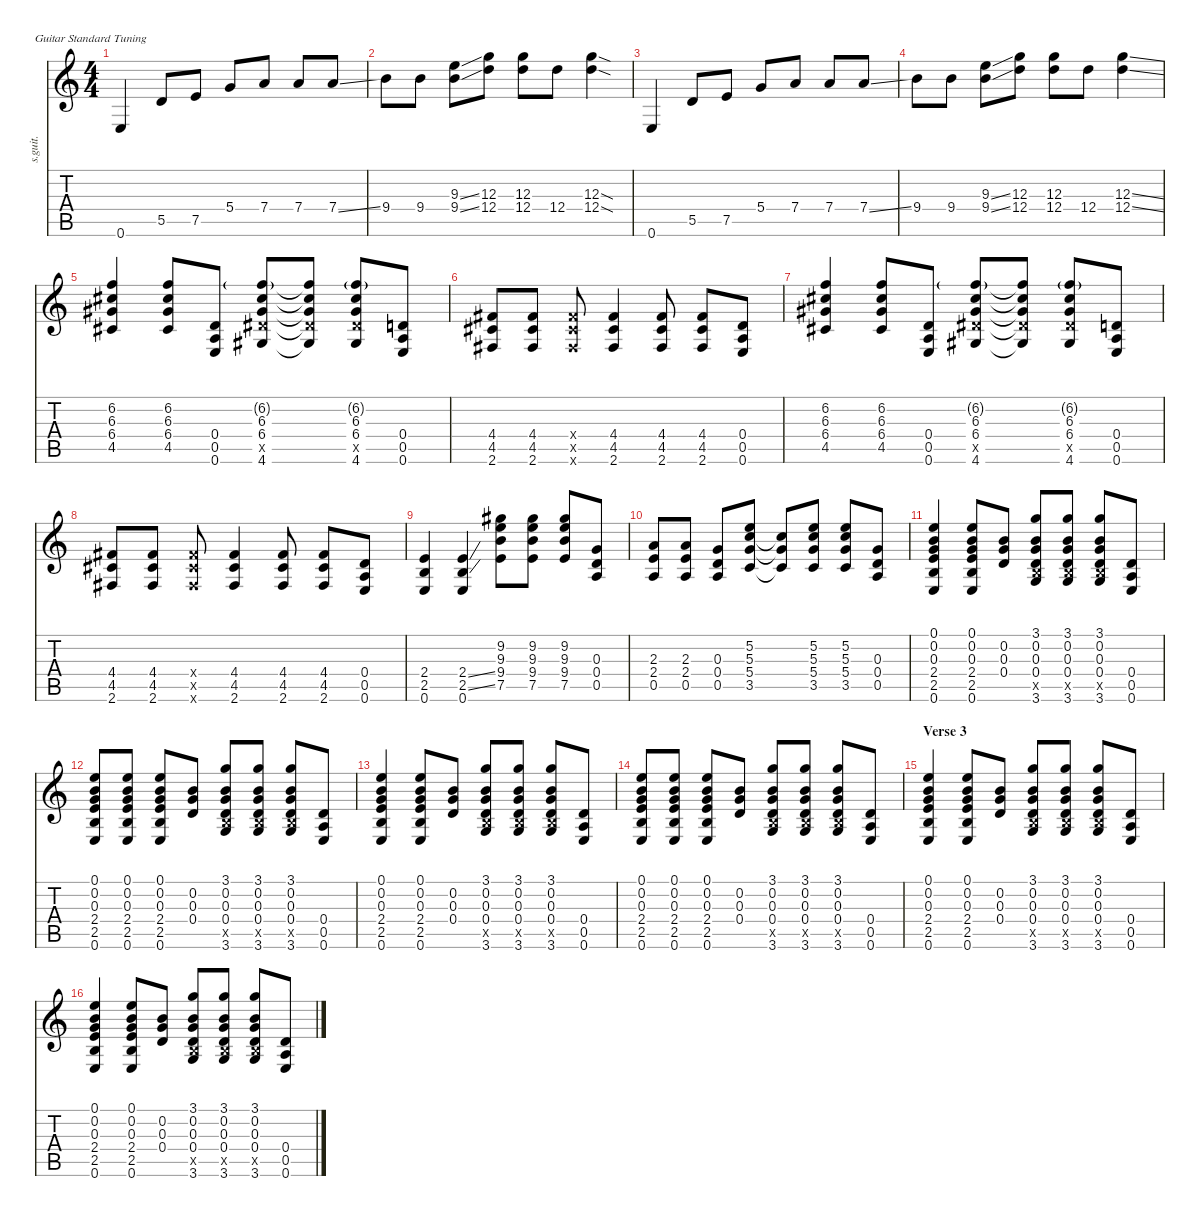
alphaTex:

\defaultSystemsLayout 4
\hideDynamics
\bracketExtendMode nobrackets
\track ("Kurt Cobain - Distortion" "s.guit.") {instrument distortionguitar}
\staff {score tabs}
\tuning (E4 B3 G3 D3 A2 E2)
\ts (4 4)
\tempo (133 hide)
\clef g2
\ks c
0.6.4{lyrics (0 "") lyrics (1 "") lyrics (2 "") lyrics (3 "") lyrics (4 "") dy f} 5.5.8{lyrics (0 "") lyrics (1 "") lyrics (2 "") lyrics (3 "") lyrics (4 "")} 7.5.8{lyrics (0 "") lyrics (1 "") lyrics (2 "") lyrics (3 "") lyrics (4 "")} 5.4.8{lyrics (0 "") lyrics (1 "") lyrics (2 "") lyrics (3 "") lyrics (4 "")} 7.4.8{lyrics (0 "") lyrics (1 "") lyrics (2 "") lyrics (3 "") lyrics (4 "")} 7.4.8{lyrics (0 "") lyrics (1 "") lyrics (2 "") lyrics (3 "") lyrics (4 "")} 7.4{ss}.8{lyrics (0 "") lyrics (1 "") lyrics (2 "") lyrics (3 "") lyrics (4 "")} |
9.4.8{lyrics (0 "") lyrics (1 "") lyrics (2 "") lyrics (3 "") lyrics (4 "")} 9.4.8{lyrics (0 "") lyrics (1 "") lyrics (2 "") lyrics (3 "") lyrics (4 "")} (9.3{ss} 9.4{ss}).8{lyrics (0 "") lyrics (1 "") lyrics (2 "") lyrics (3 "") lyrics (4 "")} (12.3 12.4).8{lyrics (0 "") lyrics (1 "") lyrics (2 "") lyrics (3 "") lyrics (4 "")} (12.3 12.4).8{lyrics (0 "") lyrics (1 "") lyrics (2 "") lyrics (3 "") lyrics (4 "")} 12.4.8{lyrics (0 "") lyrics (1 "") lyrics (2 "") lyrics (3 "") lyrics (4 "")} (12.3{sod} 12.4{sod}).4{lyrics (0 "") lyrics (1 "") lyrics (2 "") lyrics (3 "") lyrics (4 "")} |
0.6.4{lyrics (0 "") lyrics (1 "") lyrics (2 "") lyrics (3 "") lyrics (4 "")} 5.5.8{lyrics (0 "") lyrics (1 "") lyrics (2 "") lyrics (3 "") lyrics (4 "")} 7.5.8{lyrics (0 "") lyrics (1 "") lyrics (2 "") lyrics (3 "") lyrics (4 "")} 5.4.8{lyrics (0 "") lyrics (1 "") lyrics (2 "") lyrics (3 "") lyrics (4 "")} 7.4.8{lyrics (0 "") lyrics (1 "") lyrics (2 "") lyrics (3 "") lyrics (4 "")} 7.4.8{lyrics (0 "") lyrics (1 "") lyrics (2 "") lyrics (3 "") lyrics (4 "")} 7.4{ss}.8{lyrics (0 "") lyrics (1 "") lyrics (2 "") lyrics (3 "") lyrics (4 "")} |
9.4.8{lyrics (0 "") lyrics (1 "") lyrics (2 "") lyrics (3 "") lyrics (4 "")} 9.4.8{lyrics (0 "") lyrics (1 "") lyrics (2 "") lyrics (3 "") lyrics (4 "")} (9.3{ss} 9.4{ss}).8{lyrics (0 "") lyrics (1 "") lyrics (2 "") lyrics (3 "") lyrics (4 "")} (12.3 12.4).8{lyrics (0 "") lyrics (1 "") lyrics (2 "") lyrics (3 "") lyrics (4 "")} (12.3 12.4).8{lyrics (0 "") lyrics (1 "") lyrics (2 "") lyrics (3 "") lyrics (4 "")} 12.4.8{lyrics (0 "") lyrics (1 "") lyrics (2 "") lyrics (3 "") lyrics (4 "")} (12.3{ss} 12.4{ss}).4{lyrics (0 "") lyrics (1 "") lyrics (2 "") lyrics (3 "") lyrics (4 "")} |
(6.2 6.3{acc #} 6.4{acc #} 4.5{acc #}).4{lyrics (0 "") lyrics (1 "") lyrics (2 "") lyrics (3 "") lyrics (4 "")} (6.2 6.3{acc #} 6.4{acc #} 4.5{acc #}).8{lyrics (0 "") lyrics (1 "") lyrics (2 "") lyrics (3 "") lyrics (4 "")} (0.4 0.5 0.6).8{lyrics (0 "") lyrics (1 "") lyrics (2 "") lyrics (3 "") lyrics (4 "")} (6.2{g} 6.3{acc #} 6.4{acc #} 6.5{x acc #} 4.6{acc #}).8{lyrics (0 "") lyrics (1 "") lyrics (2 "") lyrics (3 "") lyrics (4 "")} (6.2{t} 4.6{t acc #} 6.5{x t acc #} 6.4{t acc #} 6.3{t acc #}).8{lyrics (0 "") lyrics (1 "") lyrics (2 "") lyrics (3 "") lyrics (4 "")} (6.2{g} 6.3{acc #} 6.4{acc #} 6.5{x acc #} 4.6{acc #}).8{lyrics (0 "") lyrics (1 "") lyrics (2 "") lyrics (3 "") lyrics (4 "")} (0.4 0.5 0.6).8{lyrics (0 "") lyrics (1 "") lyrics (2 "") lyrics (3 "") lyrics (4 "")} |
(4.4{acc #} 4.5{acc #} 2.6{acc #}).8{lyrics (0 "") lyrics (1 "") lyrics (2 "") lyrics (3 "") lyrics (4 "")} (4.4{acc #} 4.5{acc #} 2.6{acc #}).8{lyrics (0 "") lyrics (1 "") lyrics (2 "") lyrics (3 "") lyrics (4 "")} (4.4{x acc #} 4.5{x acc #} 2.6{x acc #}).8{lyrics (0 "") lyrics (1 "") lyrics (2 "") lyrics (3 "") lyrics (4 "")} (4.4{acc #} 4.5{acc #} 2.6{acc #}).4{lyrics (0 "") lyrics (1 "") lyrics (2 "") lyrics (3 "") lyrics (4 "")} (4.4{acc #} 4.5{acc #} 2.6{acc #}).8{lyrics (0 "") lyrics (1 "") lyrics (2 "") lyrics (3 "") lyrics (4 "")} (4.4{acc #} 4.5{acc #} 2.6{acc #}).8{lyrics (0 "") lyrics (1 "") lyrics (2 "") lyrics (3 "") lyrics (4 "")} (0.4 0.5 0.6).8{lyrics (0 "") lyrics (1 "") lyrics (2 "") lyrics (3 "") lyrics (4 "")} |
(6.2 6.3{acc #} 6.4{acc #} 4.5{acc #}).4{lyrics (0 "") lyrics (1 "") lyrics (2 "") lyrics (3 "") lyrics (4 "")} (6.2 6.3{acc #} 6.4{acc #} 4.5{acc #}).8{lyrics (0 "") lyrics (1 "") lyrics (2 "") lyrics (3 "") lyrics (4 "")} (0.4 0.5 0.6).8{lyrics (0 "") lyrics (1 "") lyrics (2 "") lyrics (3 "") lyrics (4 "")} (6.2{g} 6.3{acc #} 6.4{acc #} 6.5{x acc #} 4.6{acc #}).8{lyrics (0 "") lyrics (1 "") lyrics (2 "") lyrics (3 "") lyrics (4 "")} (6.2{t} 6.3{t acc #} 6.4{t acc #} 6.5{x t acc #} 4.6{t acc #}).8{lyrics (0 "") lyrics (1 "") lyrics (2 "") lyrics (3 "") lyrics (4 "")} (6.2{g} 6.3{acc #} 6.4{acc #} 6.5{x acc #} 4.6{acc #}).8{lyrics (0 "") lyrics (1 "") lyrics (2 "") lyrics (3 "") lyrics (4 "")} (0.4 0.5 0.6).8{lyrics (0 "") lyrics (1 "") lyrics (2 "") lyrics (3 "") lyrics (4 "")} |
(4.4{acc #} 4.5{acc #} 2.6{acc #}).8{lyrics (0 "") lyrics (1 "") lyrics (2 "") lyrics (3 "") lyrics (4 "")} (4.4{acc #} 4.5{acc #} 2.6{acc #}).8{lyrics (0 "") lyrics (1 "") lyrics (2 "") lyrics (3 "") lyrics (4 "")} (4.4{x acc #} 4.5{x acc #} 2.6{x acc #}).8{lyrics (0 "") lyrics (1 "") lyrics (2 "") lyrics (3 "") lyrics (4 "")} (4.4{acc #} 4.5{acc #} 2.6{acc #}).4{lyrics (0 "") lyrics (1 "") lyrics (2 "") lyrics (3 "") lyrics (4 "")} (4.4{acc #} 4.5{acc #} 2.6{acc #}).8{lyrics (0 "") lyrics (1 "") lyrics (2 "") lyrics (3 "") lyrics (4 "")} (4.4{acc #} 4.5{acc #} 2.6{acc #}).8{lyrics (0 "") lyrics (1 "") lyrics (2 "") lyrics (3 "") lyrics (4 "")} (0.4 0.5 0.6).8{lyrics (0 "") lyrics (1 "") lyrics (2 "") lyrics (3 "") lyrics (4 "")} |
(2.4 2.5 0.6).4{lyrics (0 "") lyrics (1 "") lyrics (2 "") lyrics (3 "") lyrics (4 "")} (2.4{ss} 2.5{ss} 0.6).4{lyrics (0 "") lyrics (1 "") lyrics (2 "") lyrics (3 "") lyrics (4 "")} (9.2{acc #} 9.3 9.4 7.5).8{lyrics (0 "") lyrics (1 "") lyrics (2 "") lyrics (3 "") lyrics (4 "")} (9.2{acc #} 9.3 9.4 7.5).8{lyrics (0 "") lyrics (1 "") lyrics (2 "") lyrics (3 "") lyrics (4 "")} (9.2{acc #} 9.3 9.4 7.5).8{lyrics (0 "") lyrics (1 "") lyrics (2 "") lyrics (3 "") lyrics (4 "")} (0.3 0.4 0.5).8{lyrics (0 "") lyrics (1 "") lyrics (2 "") lyrics (3 "") lyrics (4 "")} |
(2.3 2.4 0.5).8{lyrics (0 "") lyrics (1 "") lyrics (2 "") lyrics (3 "") lyrics (4 "")} (2.3 2.4 0.5).8{lyrics (0 "") lyrics (1 "") lyrics (2 "") lyrics (3 "") lyrics (4 "")} (0.3 0.4 0.5).8{lyrics (0 "") lyrics (1 "") lyrics (2 "") lyrics (3 "") lyrics (4 "")} (5.2 5.3 5.4 3.5).8{lyrics (0 "") lyrics (1 "") lyrics (2 "") lyrics (3 "") lyrics (4 "")} (5.3{t} 5.4{t} 3.5{t}).8{lyrics (0 "") lyrics (1 "") lyrics (2 "") lyrics (3 "") lyrics (4 "")} (5.2 5.3 5.4 3.5).8{lyrics (0 "") lyrics (1 "") lyrics (2 "") lyrics (3 "") lyrics (4 "")} (5.2 5.3 5.4 3.5).8{lyrics (0 "") lyrics (1 "") lyrics (2 "") lyrics (3 "") lyrics (4 "")} (0.3 0.4 0.5).8{lyrics (0 "") lyrics (1 "") lyrics (2 "") lyrics (3 "") lyrics (4 "")} |
(0.1 0.2 0.3 2.4 2.5 0.6).4{lyrics (0 "") lyrics (1 "") lyrics (2 "") lyrics (3 "") lyrics (4 "")} (0.1 0.2 0.3 2.4 2.5 0.6).8{lyrics (0 "") lyrics (1 "") lyrics (2 "") lyrics (3 "") lyrics (4 "")} (0.2 0.3 0.4).8{lyrics (0 "") lyrics (1 "") lyrics (2 "") lyrics (3 "") lyrics (4 "")} (3.1 0.2 0.3 0.4 2.5{x} 3.6).8{lyrics (0 "") lyrics (1 "") lyrics (2 "") lyrics (3 "") lyrics (4 "")} (3.1 0.2 0.3 0.4 2.5{x} 3.6).8{lyrics (0 "") lyrics (1 "") lyrics (2 "") lyrics (3 "") lyrics (4 "")} (3.1 0.2 0.3 0.4 2.5{x} 3.6).8{lyrics (0 "") lyrics (1 "") lyrics (2 "") lyrics (3 "") lyrics (4 "")} (0.4 0.5 0.6).8{lyrics (0 "") lyrics (1 "") lyrics (2 "") lyrics (3 "") lyrics (4 "")} |
(0.1 0.2 0.3 2.4 2.5 0.6).8{lyrics (0 "") lyrics (1 "") lyrics (2 "") lyrics (3 "") lyrics (4 "")} (0.1 0.2 0.3 2.4 2.5 0.6).8{lyrics (0 "") lyrics (1 "") lyrics (2 "") lyrics (3 "") lyrics (4 "")} (0.1 0.2 0.3 2.4 2.5 0.6).8{lyrics (0 "") lyrics (1 "") lyrics (2 "") lyrics (3 "") lyrics (4 "")} (0.2 0.3 0.4).8{lyrics (0 "") lyrics (1 "") lyrics (2 "") lyrics (3 "") lyrics (4 "")} (3.1 0.2 0.3 0.4 2.5{x} 3.6).8{lyrics (0 "") lyrics (1 "") lyrics (2 "") lyrics (3 "") lyrics (4 "")} (3.1 0.2 0.3 0.4 2.5{x} 3.6).8{lyrics (0 "") lyrics (1 "") lyrics (2 "") lyrics (3 "") lyrics (4 "")} (3.1 0.2 0.3 0.4 2.5{x} 3.6).8{lyrics (0 "") lyrics (1 "") lyrics (2 "") lyrics (3 "") lyrics (4 "")} (0.4 0.5 0.6).8{lyrics (0 "") lyrics (1 "") lyrics (2 "") lyrics (3 "") lyrics (4 "")} |
(0.1 0.2 0.3 2.4 2.5 0.6).4{lyrics (0 "") lyrics (1 "") lyrics (2 "") lyrics (3 "") lyrics (4 "")} (0.1 0.2 0.3 2.4 2.5 0.6).8{lyrics (0 "") lyrics (1 "") lyrics (2 "") lyrics (3 "") lyrics (4 "")} (0.2 0.3 0.4).8{lyrics (0 "") lyrics (1 "") lyrics (2 "") lyrics (3 "") lyrics (4 "")} (3.1 0.2 0.3 0.4 2.5{x} 3.6).8{lyrics (0 "") lyrics (1 "") lyrics (2 "") lyrics (3 "") lyrics (4 "")} (3.1 0.2 0.3 0.4 2.5{x} 3.6).8{lyrics (0 "") lyrics (1 "") lyrics (2 "") lyrics (3 "") lyrics (4 "")} (3.1 0.2 0.3 0.4 2.5{x} 3.6).8{lyrics (0 "") lyrics (1 "") lyrics (2 "") lyrics (3 "") lyrics (4 "")} (0.4 0.5 0.6).8{lyrics (0 "") lyrics (1 "") lyrics (2 "") lyrics (3 "") lyrics (4 "")} |
(0.1 0.2 0.3 2.4 2.5 0.6).8{lyrics (0 "") lyrics (1 "") lyrics (2 "") lyrics (3 "") lyrics (4 "")} (0.1 0.2 0.3 2.4 2.5 0.6).8{lyrics (0 "") lyrics (1 "") lyrics (2 "") lyrics (3 "") lyrics (4 "")} (0.1 0.2 0.3 2.4 2.5 0.6).8{lyrics (0 "") lyrics (1 "") lyrics (2 "") lyrics (3 "") lyrics (4 "")} (0.2 0.3 0.4).8{lyrics (0 "") lyrics (1 "") lyrics (2 "") lyrics (3 "") lyrics (4 "")} (3.1 0.2 0.3 0.4 2.5{x} 3.6).8{lyrics (0 "") lyrics (1 "") lyrics (2 "") lyrics (3 "") lyrics (4 "")} (3.1 0.2 0.3 0.4 2.5{x} 3.6).8{lyrics (0 "") lyrics (1 "") lyrics (2 "") lyrics (3 "") lyrics (4 "")} (3.1 0.2 0.3 0.4 2.5{x} 3.6).8{lyrics (0 "") lyrics (1 "") lyrics (2 "") lyrics (3 "") lyrics (4 "")} (0.4 0.5 0.6).8{lyrics (0 "") lyrics (1 "") lyrics (2 "") lyrics (3 "") lyrics (4 "")} |
\section ("" "Verse 3")
(0.1 0.2 0.3 2.4 2.5 0.6).4{lyrics (0 "") lyrics (1 "") lyrics (2 "") lyrics (3 "") lyrics (4 "")} (0.1 0.2 0.3 2.4 2.5 0.6).8{lyrics (0 "") lyrics (1 "") lyrics (2 "") lyrics (3 "") lyrics (4 "")} (0.2 0.3 0.4).8{lyrics (0 "") lyrics (1 "") lyrics (2 "") lyrics (3 "") lyrics (4 "")} (3.1 0.2 0.3 0.4 2.5{x} 3.6).8{lyrics (0 "") lyrics (1 "") lyrics (2 "") lyrics (3 "") lyrics (4 "")} (3.1 0.2 0.3 0.4 2.5{x} 3.6).8{lyrics (0 "") lyrics (1 "") lyrics (2 "") lyrics (3 "") lyrics (4 "")} (3.1 0.2 0.3 0.4 2.5{x} 3.6).8{lyrics (0 "") lyrics (1 "") lyrics (2 "") lyrics (3 "") lyrics (4 "")} (0.4 0.5 0.6).8{lyrics (0 "") lyrics (1 "") lyrics (2 "") lyrics (3 "") lyrics (4 "")} |
(0.1 0.2 0.3 2.4 2.5 0.6).4{lyrics (0 "") lyrics (1 "") lyrics (2 "") lyrics (3 "") lyrics (4 "")} (0.1 0.2 0.3 2.4 2.5 0.6).8{lyrics (0 "") lyrics (1 "") lyrics (2 "") lyrics (3 "") lyrics (4 "")} (0.2 0.3 0.4).8{lyrics (0 "") lyrics (1 "") lyrics (2 "") lyrics (3 "") lyrics (4 "")} (3.1 0.2 0.3 0.4 2.5{x} 3.6).8{lyrics (0 "") lyrics (1 "") lyrics (2 "") lyrics (3 "") lyrics (4 "")} (3.1 0.2 0.3 0.4 2.5{x} 3.6).8{lyrics (0 "") lyrics (1 "") lyrics (2 "") lyrics (3 "") lyrics (4 "")} (3.1 0.2 0.3 0.4 2.5{x} 3.6).8{lyrics (0 "") lyrics (1 "") lyrics (2 "") lyrics (3 "") lyrics (4 "")} (0.4 0.5 0.6).8{lyrics (0 "") lyrics (1 "") lyrics (2 "") lyrics (3 "") lyrics (4 "")}
